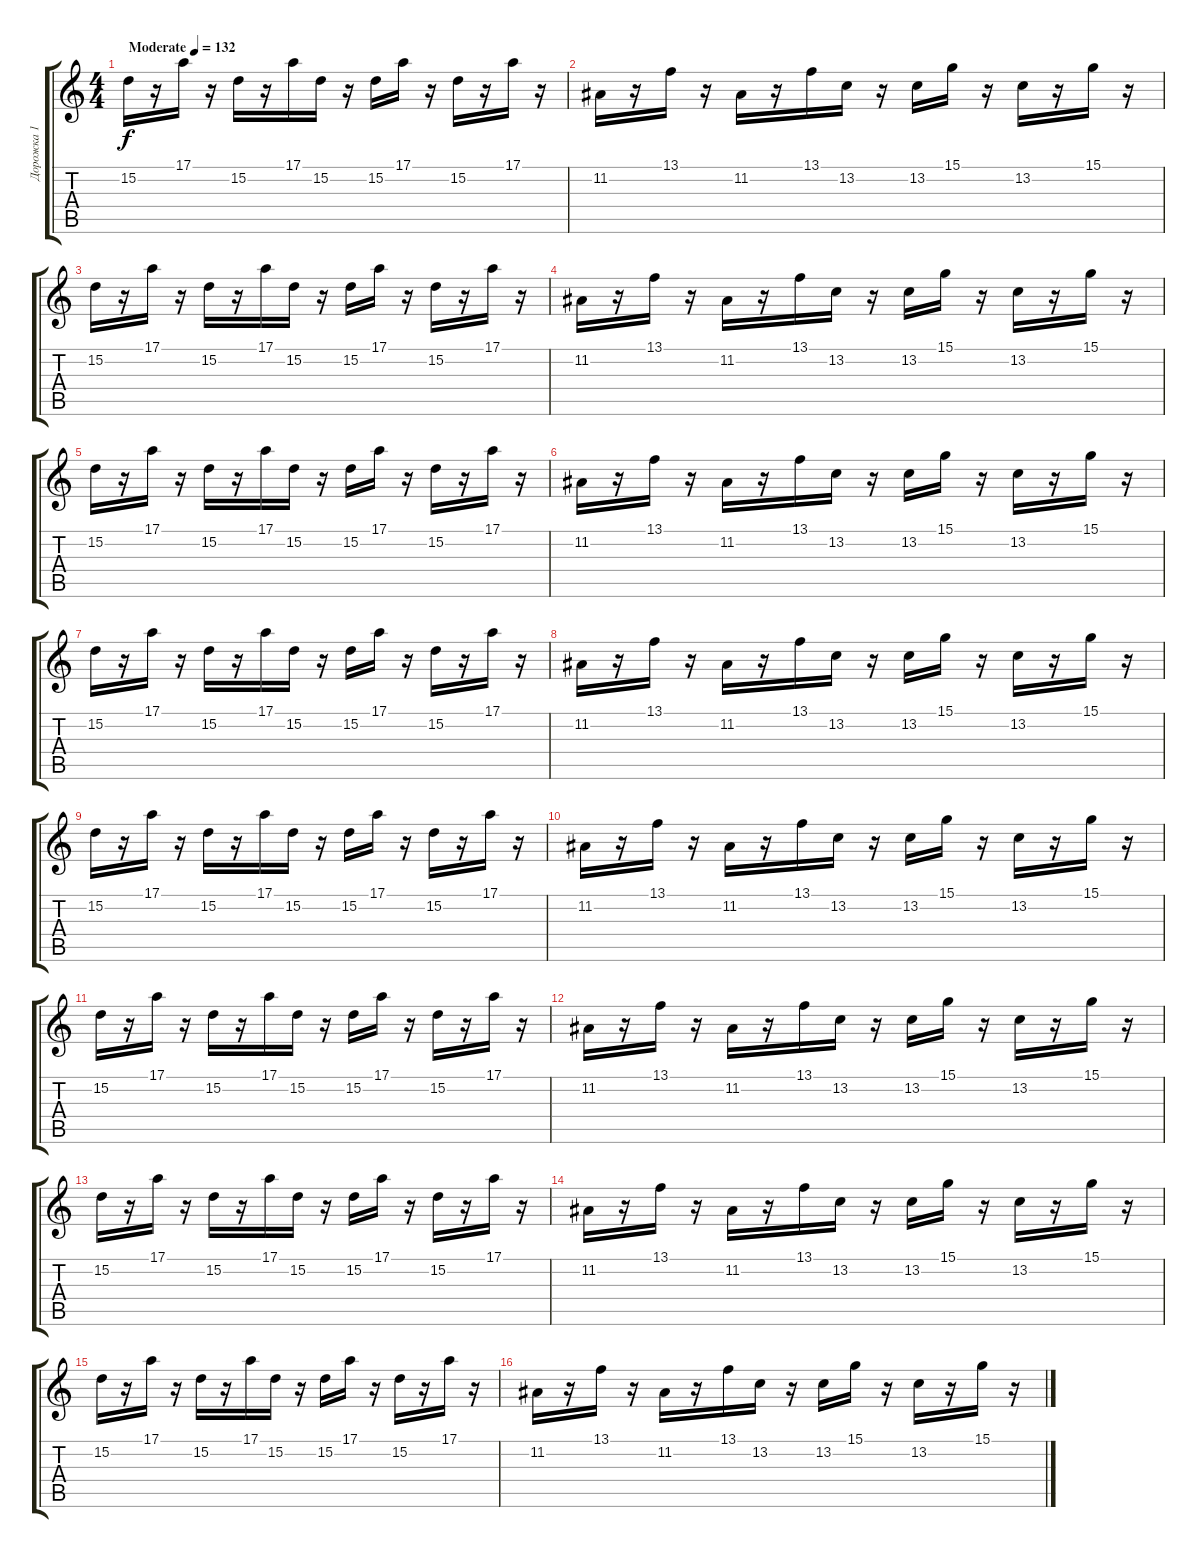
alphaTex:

\track ("Дорожка 1" "Дорожка 1") {instrument lead1square}
\staff {score tabs}
\tuning (E4 B3 G3 D3 A2 E2) {hide}
\ts (4 4)
\tempo (132 "Moderate")
\clef g2
\ks c
15.2.16{dy f instrument lead1square} r.16 17.1.16 r.16 15.2.16 r.16 17.1.16 15.2.16 r.16 15.2.16 17.1.16 r.16 15.2.16 r.16 17.1.16 r.16 |
11.2.16 r.16 13.1.16 r.16 11.2.16 r.16 13.1.16 13.2.16 r.16 13.2.16 15.1.16 r.16 13.2.16 r.16 15.1.16 r.16 |
15.2.16 r.16 17.1.16 r.16 15.2.16 r.16 17.1.16 15.2.16 r.16 15.2.16 17.1.16 r.16 15.2.16 r.16 17.1.16 r.16 |
11.2.16 r.16 13.1.16 r.16 11.2.16 r.16 13.1.16 13.2.16 r.16 13.2.16 15.1.16 r.16 13.2.16 r.16 15.1.16 r.16 |
15.2.16 r.16 17.1.16 r.16 15.2.16 r.16 17.1.16 15.2.16 r.16 15.2.16 17.1.16 r.16 15.2.16 r.16 17.1.16 r.16 |
11.2.16 r.16 13.1.16 r.16 11.2.16 r.16 13.1.16 13.2.16 r.16 13.2.16 15.1.16 r.16 13.2.16 r.16 15.1.16 r.16 |
15.2.16 r.16 17.1.16 r.16 15.2.16 r.16 17.1.16 15.2.16 r.16 15.2.16 17.1.16 r.16 15.2.16 r.16 17.1.16 r.16 |
11.2.16 r.16 13.1.16 r.16 11.2.16 r.16 13.1.16 13.2.16 r.16 13.2.16 15.1.16 r.16 13.2.16 r.16 15.1.16 r.16 |
15.2.16 r.16 17.1.16 r.16 15.2.16 r.16 17.1.16 15.2.16 r.16 15.2.16 17.1.16 r.16 15.2.16 r.16 17.1.16 r.16 |
11.2.16 r.16 13.1.16 r.16 11.2.16 r.16 13.1.16 13.2.16 r.16 13.2.16 15.1.16 r.16 13.2.16 r.16 15.1.16 r.16 |
15.2.16 r.16 17.1.16 r.16 15.2.16 r.16 17.1.16 15.2.16 r.16 15.2.16 17.1.16 r.16 15.2.16 r.16 17.1.16 r.16 |
11.2.16 r.16 13.1.16 r.16 11.2.16 r.16 13.1.16 13.2.16 r.16 13.2.16 15.1.16 r.16 13.2.16 r.16 15.1.16 r.16 |
15.2.16 r.16 17.1.16 r.16 15.2.16 r.16 17.1.16 15.2.16 r.16 15.2.16 17.1.16 r.16 15.2.16 r.16 17.1.16 r.16 |
11.2.16 r.16 13.1.16 r.16 11.2.16 r.16 13.1.16 13.2.16 r.16 13.2.16 15.1.16 r.16 13.2.16 r.16 15.1.16 r.16 |
15.2.16 r.16 17.1.16 r.16 15.2.16 r.16 17.1.16 15.2.16 r.16 15.2.16 17.1.16 r.16 15.2.16 r.16 17.1.16 r.16 |
11.2.16 r.16 13.1.16 r.16 11.2.16 r.16 13.1.16 13.2.16 r.16 13.2.16 15.1.16 r.16 13.2.16 r.16 15.1.16 r.16
